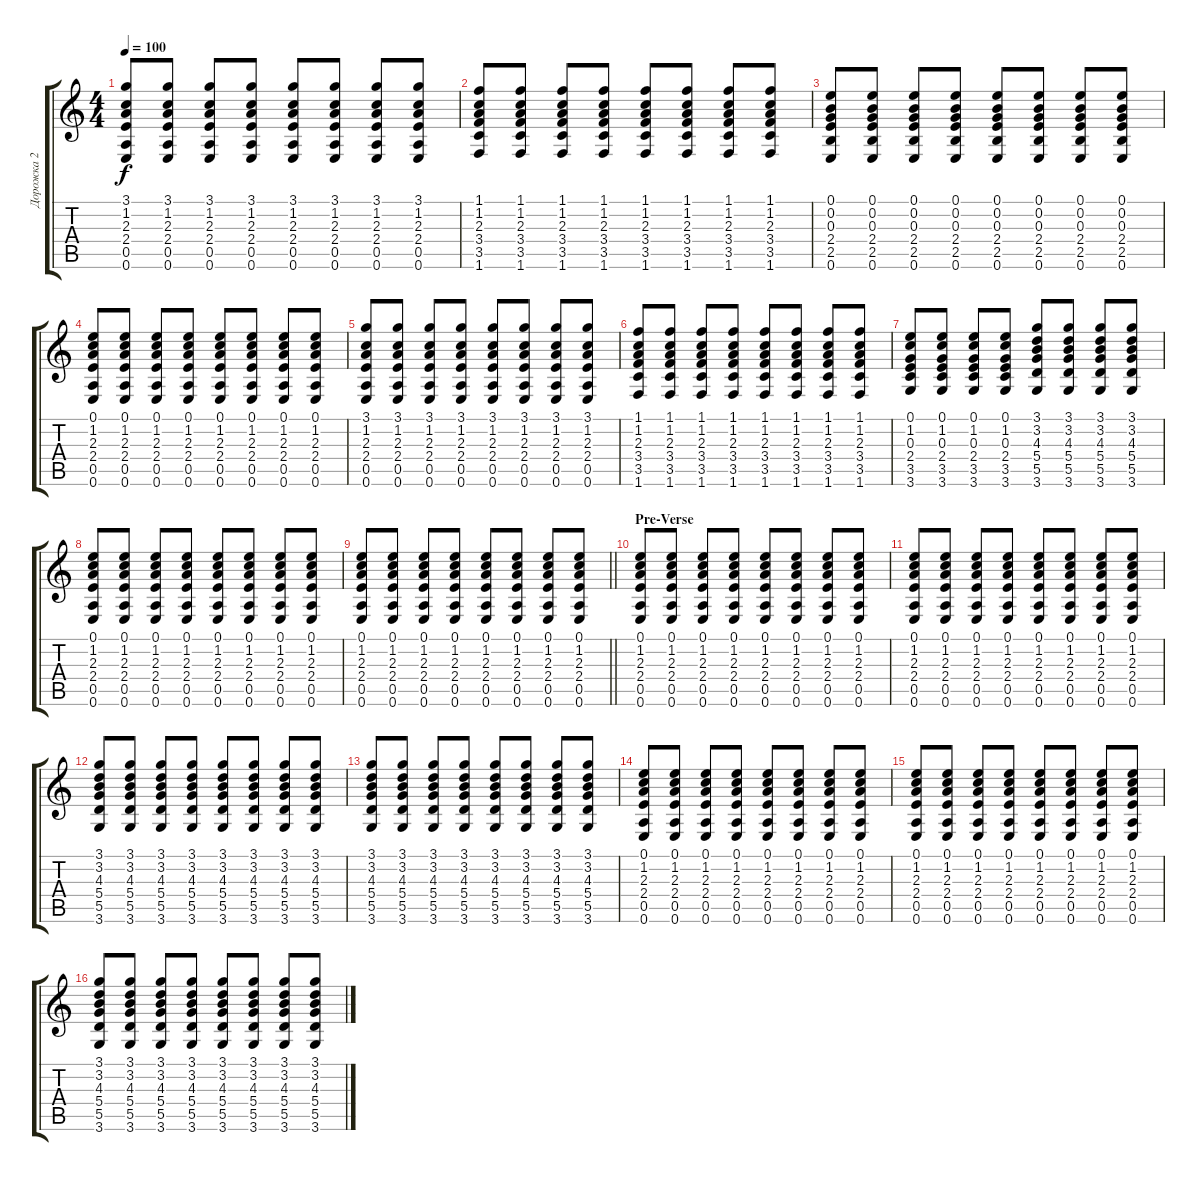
\track ("Дорожка 2" "Дорожка 2") {instrument acousticguitarnylon}
\staff {score tabs}
\tuning (E4 B3 G3 D3 A2 E2) {hide}
\ts (4 4)
\tempo 100
\clef g2
\ks c
(3.1 1.2 2.3 2.4 0.5 0.6).8{dy f} (3.1 1.2 2.3 2.4 0.5 0.6).8 (3.1 1.2 2.3 2.4 0.5 0.6).8 (3.1 1.2 2.3 2.4 0.5 0.6).8 (3.1 1.2 2.3 2.4 0.5 0.6).8 (3.1 1.2 2.3 2.4 0.5 0.6).8 (3.1 1.2 2.3 2.4 0.5 0.6).8 (3.1 1.2 2.3 2.4 0.5 0.6).8 |
(1.1 1.2 2.3 3.4 3.5 1.6).8 (1.1 1.2 2.3 3.4 3.5 1.6).8 (1.1 1.2 2.3 3.4 3.5 1.6).8 (1.1 1.2 2.3 3.4 3.5 1.6).8 (1.1 1.2 2.3 3.4 3.5 1.6).8 (1.1 1.2 2.3 3.4 3.5 1.6).8 (1.1 1.2 2.3 3.4 3.5 1.6).8 (1.1 1.2 2.3 3.4 3.5 1.6).8 |
(0.1 0.2 0.3 2.4 2.5 0.6).8 (0.1 0.2 0.3 2.4 2.5 0.6).8 (0.1 0.2 0.3 2.4 2.5 0.6).8 (0.1 0.2 0.3 2.4 2.5 0.6).8 (0.1 0.2 0.3 2.4 2.5 0.6).8 (0.1 0.2 0.3 2.4 2.5 0.6).8 (0.1 0.2 0.3 2.4 2.5 0.6).8 (0.1 0.2 0.3 2.4 2.5 0.6).8 |
(0.1 1.2 2.3 2.4 0.5 0.6).8 (0.1 1.2 2.3 2.4 0.5 0.6).8 (0.1 1.2 2.3 2.4 0.5 0.6).8 (0.1 1.2 2.3 2.4 0.5 0.6).8 (0.1 1.2 2.3 2.4 0.5 0.6).8 (0.1 1.2 2.3 2.4 0.5 0.6).8 (0.1 1.2 2.3 2.4 0.5 0.6).8 (0.1 1.2 2.3 2.4 0.5 0.6).8 |
(3.1 1.2 2.3 2.4 0.5 0.6).8 (3.1 1.2 2.3 2.4 0.5 0.6).8 (3.1 1.2 2.3 2.4 0.5 0.6).8 (3.1 1.2 2.3 2.4 0.5 0.6).8 (3.1 1.2 2.3 2.4 0.5 0.6).8 (3.1 1.2 2.3 2.4 0.5 0.6).8 (3.1 1.2 2.3 2.4 0.5 0.6).8 (3.1 1.2 2.3 2.4 0.5 0.6).8 |
(1.1 1.2 2.3 3.4 3.5 1.6).8 (1.1 1.2 2.3 3.4 3.5 1.6).8 (1.1 1.2 2.3 3.4 3.5 1.6).8 (1.1 1.2 2.3 3.4 3.5 1.6).8 (1.1 1.2 2.3 3.4 3.5 1.6).8 (1.1 1.2 2.3 3.4 3.5 1.6).8 (1.1 1.2 2.3 3.4 3.5 1.6).8 (1.1 1.2 2.3 3.4 3.5 1.6).8 |
(0.1 1.2 0.3 2.4 3.5 3.6).8 (0.1 1.2 0.3 2.4 3.5 3.6).8 (0.1 1.2 0.3 2.4 3.5 3.6).8 (0.1 1.2 0.3 2.4 3.5 3.6).8 (3.1 3.2 4.3 5.4 5.5 3.6).8 (3.1 3.2 4.3 5.4 5.5 3.6).8 (3.1 3.2 4.3 5.4 5.5 3.6).8 (3.1 3.2 4.3 5.4 5.5 3.6).8 |
(0.1 1.2 2.3 2.4 0.5 0.6).8 (0.1 1.2 2.3 2.4 0.5 0.6).8 (0.1 1.2 2.3 2.4 0.5 0.6).8 (0.1 1.2 2.3 2.4 0.5 0.6).8 (0.1 1.2 2.3 2.4 0.5 0.6).8 (0.1 1.2 2.3 2.4 0.5 0.6).8 (0.1 1.2 2.3 2.4 0.5 0.6).8 (0.1 1.2 2.3 2.4 0.5 0.6).8 |
\barLineRight lightlight
(0.1 1.2 2.3 2.4 0.5 0.6).8 (0.1 1.2 2.3 2.4 0.5 0.6).8 (0.1 1.2 2.3 2.4 0.5 0.6).8 (0.1 1.2 2.3 2.4 0.5 0.6).8 (0.1 1.2 2.3 2.4 0.5 0.6).8 (0.1 1.2 2.3 2.4 0.5 0.6).8 (0.1 1.2 2.3 2.4 0.5 0.6).8 (0.1 1.2 2.3 2.4 0.5 0.6).8 |
\section ("" "Pre-Verse ")
(0.1 1.2 2.3 2.4 0.5 0.6).8 (0.1 1.2 2.3 2.4 0.5 0.6).8 (0.1 1.2 2.3 2.4 0.5 0.6).8 (0.1 1.2 2.3 2.4 0.5 0.6).8 (0.1 1.2 2.3 2.4 0.5 0.6).8 (0.1 1.2 2.3 2.4 0.5 0.6).8 (0.1 1.2 2.3 2.4 0.5 0.6).8 (0.1 1.2 2.3 2.4 0.5 0.6).8 |
(0.1 1.2 2.3 2.4 0.5 0.6).8 (0.1 1.2 2.3 2.4 0.5 0.6).8 (0.1 1.2 2.3 2.4 0.5 0.6).8 (0.1 1.2 2.3 2.4 0.5 0.6).8 (0.1 1.2 2.3 2.4 0.5 0.6).8 (0.1 1.2 2.3 2.4 0.5 0.6).8 (0.1 1.2 2.3 2.4 0.5 0.6).8 (0.1 1.2 2.3 2.4 0.5 0.6).8 |
(3.1 3.2 4.3 5.4 5.5 3.6).8 (3.1 3.2 4.3 5.4 5.5 3.6).8 (3.1 3.2 4.3 5.4 5.5 3.6).8 (3.1 3.2 4.3 5.4 5.5 3.6).8 (3.1 3.2 4.3 5.4 5.5 3.6).8 (3.1 3.2 4.3 5.4 5.5 3.6).8 (3.1 3.2 4.3 5.4 5.5 3.6).8 (3.1 3.2 4.3 5.4 5.5 3.6).8 |
(3.1 3.2 4.3 5.4 5.5 3.6).8 (3.1 3.2 4.3 5.4 5.5 3.6).8 (3.1 3.2 4.3 5.4 5.5 3.6).8 (3.1 3.2 4.3 5.4 5.5 3.6).8 (3.1 3.2 4.3 5.4 5.5 3.6).8 (3.1 3.2 4.3 5.4 5.5 3.6).8 (3.1 3.2 4.3 5.4 5.5 3.6).8 (3.1 3.2 4.3 5.4 5.5 3.6).8 |
(0.1 1.2 2.3 2.4 0.5 0.6).8 (0.1 1.2 2.3 2.4 0.5 0.6).8 (0.1 1.2 2.3 2.4 0.5 0.6).8 (0.1 1.2 2.3 2.4 0.5 0.6).8 (0.1 1.2 2.3 2.4 0.5 0.6).8 (0.1 1.2 2.3 2.4 0.5 0.6).8 (0.1 1.2 2.3 2.4 0.5 0.6).8 (0.1 1.2 2.3 2.4 0.5 0.6).8 |
(0.1 1.2 2.3 2.4 0.5 0.6).8 (0.1 1.2 2.3 2.4 0.5 0.6).8 (0.1 1.2 2.3 2.4 0.5 0.6).8 (0.1 1.2 2.3 2.4 0.5 0.6).8 (0.1 1.2 2.3 2.4 0.5 0.6).8 (0.1 1.2 2.3 2.4 0.5 0.6).8 (0.1 1.2 2.3 2.4 0.5 0.6).8 (0.1 1.2 2.3 2.4 0.5 0.6).8 |
(3.1 3.2 4.3 5.4 5.5 3.6).8 (3.1 3.2 4.3 5.4 5.5 3.6).8 (3.1 3.2 4.3 5.4 5.5 3.6).8 (3.1 3.2 4.3 5.4 5.5 3.6).8 (3.1 3.2 4.3 5.4 5.5 3.6).8 (3.1 3.2 4.3 5.4 5.5 3.6).8 (3.1 3.2 4.3 5.4 5.5 3.6).8 (3.1 3.2 4.3 5.4 5.5 3.6).8
